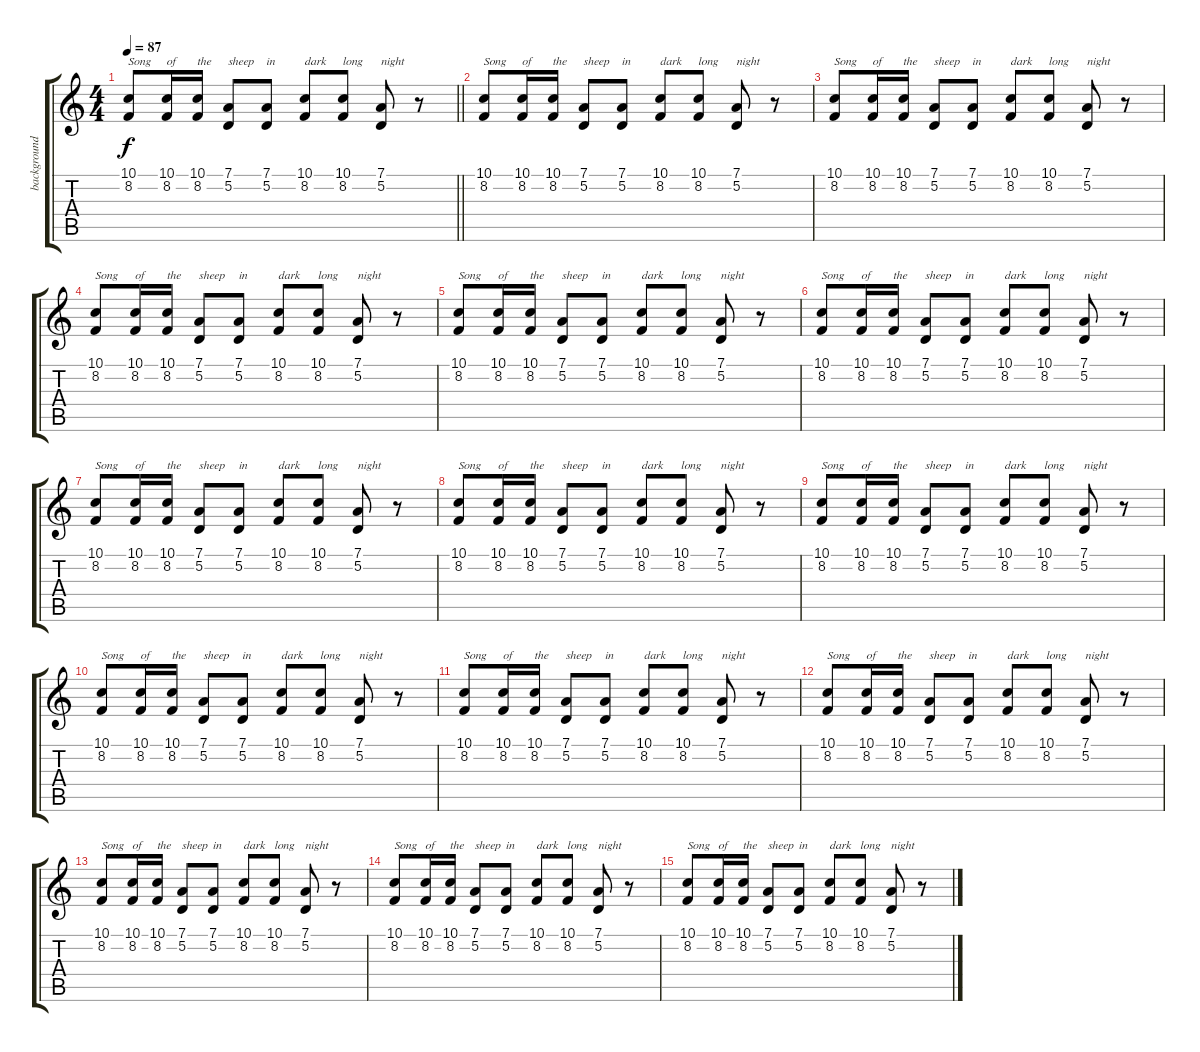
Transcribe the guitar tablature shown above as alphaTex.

\track ("background voice" "background") {instrument lead6voice}
\staff {score tabs}
\tuning (D4 A3 F3 C3 G2 D2) {hide}
\ts (4 4)
\tempo 87
\clef g2
\barLineRight lightlight
\ks c
(10.1 8.2).8{txt "Song" dy f} (10.1 8.2).16{txt "of"} (10.1 8.2).16{txt "the"} (7.1 5.2).8{txt "sheep"} (7.1 5.2).8{txt "in"} (10.1 8.2).8{txt "dark"} (10.1 8.2).8{txt "long"} (7.1 5.2).8{txt "night"} r.8 |
(10.1 8.2).8{txt "Song" volume 13} (10.1 8.2).16{txt "of"} (10.1 8.2).16{txt "the"} (7.1 5.2).8{txt "sheep"} (7.1 5.2).8{txt "in"} (10.1 8.2).8{txt "dark"} (10.1 8.2).8{txt "long"} (7.1 5.2).8{txt "night"} r.8 |
(10.1 8.2).8{txt "Song"} (10.1 8.2).16{txt "of"} (10.1 8.2).16{txt "the"} (7.1 5.2).8{txt "sheep"} (7.1 5.2).8{txt "in"} (10.1 8.2).8{txt "dark"} (10.1 8.2).8{txt "long"} (7.1 5.2).8{txt "night"} r.8 |
(10.1 8.2).8{txt "Song"} (10.1 8.2).16{txt "of"} (10.1 8.2).16{txt "the"} (7.1 5.2).8{txt "sheep"} (7.1 5.2).8{txt "in"} (10.1 8.2).8{txt "dark"} (10.1 8.2).8{txt "long"} (7.1 5.2).8{txt "night"} r.8 |
(10.1 8.2).8{txt "Song"} (10.1 8.2).16{txt "of"} (10.1 8.2).16{txt "the"} (7.1 5.2).8{txt "sheep"} (7.1 5.2).8{txt "in"} (10.1 8.2).8{txt "dark"} (10.1 8.2).8{txt "long"} (7.1 5.2).8{txt "night"} r.8 |
(10.1 8.2).8{txt "Song"} (10.1 8.2).16{txt "of"} (10.1 8.2).16{txt "the"} (7.1 5.2).8{txt "sheep"} (7.1 5.2).8{txt "in"} (10.1 8.2).8{txt "dark"} (10.1 8.2).8{txt "long"} (7.1 5.2).8{txt "night"} r.8 |
(10.1 8.2).8{txt "Song"} (10.1 8.2).16{txt "of"} (10.1 8.2).16{txt "the"} (7.1 5.2).8{txt "sheep"} (7.1 5.2).8{txt "in"} (10.1 8.2).8{txt "dark"} (10.1 8.2).8{txt "long"} (7.1 5.2).8{txt "night"} r.8 |
(10.1 8.2).8{txt "Song"} (10.1 8.2).16{txt "of"} (10.1 8.2).16{txt "the"} (7.1 5.2).8{txt "sheep"} (7.1 5.2).8{txt "in"} (10.1 8.2).8{txt "dark"} (10.1 8.2).8{txt "long"} (7.1 5.2).8{txt "night"} r.8 |
(10.1 8.2).8{txt "Song"} (10.1 8.2).16{txt "of"} (10.1 8.2).16{txt "the"} (7.1 5.2).8{txt "sheep"} (7.1 5.2).8{txt "in"} (10.1 8.2).8{txt "dark"} (10.1 8.2).8{txt "long"} (7.1 5.2).8{txt "night"} r.8 |
(10.1 8.2).8{txt "Song"} (10.1 8.2).16{txt "of"} (10.1 8.2).16{txt "the"} (7.1 5.2).8{txt "sheep"} (7.1 5.2).8{txt "in"} (10.1 8.2).8{txt "dark"} (10.1 8.2).8{txt "long"} (7.1 5.2).8{txt "night"} r.8 |
(10.1 8.2).8{txt "Song"} (10.1 8.2).16{txt "of"} (10.1 8.2).16{txt "the"} (7.1 5.2).8{txt "sheep"} (7.1 5.2).8{txt "in"} (10.1 8.2).8{txt "dark"} (10.1 8.2).8{txt "long"} (7.1 5.2).8{txt "night"} r.8 |
(10.1 8.2).8{txt "Song"} (10.1 8.2).16{txt "of"} (10.1 8.2).16{txt "the"} (7.1 5.2).8{txt "sheep"} (7.1 5.2).8{txt "in"} (10.1 8.2).8{txt "dark"} (10.1 8.2).8{txt "long"} (7.1 5.2).8{txt "night"} r.8 |
(10.1 8.2).8{txt "Song"} (10.1 8.2).16{txt "of"} (10.1 8.2).16{txt "the"} (7.1 5.2).8{txt "sheep"} (7.1 5.2).8{txt "in"} (10.1 8.2).8{txt "dark"} (10.1 8.2).8{txt "long"} (7.1 5.2).8{txt "night"} r.8 |
(10.1 8.2).8{txt "Song"} (10.1 8.2).16{txt "of"} (10.1 8.2).16{txt "the"} (7.1 5.2).8{txt "sheep"} (7.1 5.2).8{txt "in"} (10.1 8.2).8{txt "dark"} (10.1 8.2).8{txt "long"} (7.1 5.2).8{txt "night"} r.8 |
(10.1 8.2).8{txt "Song"} (10.1 8.2).16{txt "of"} (10.1 8.2).16{txt "the"} (7.1 5.2).8{txt "sheep"} (7.1 5.2).8{txt "in"} (10.1 8.2).8{txt "dark"} (10.1 8.2).8{txt "long"} (7.1 5.2).8{txt "night"} r.8
